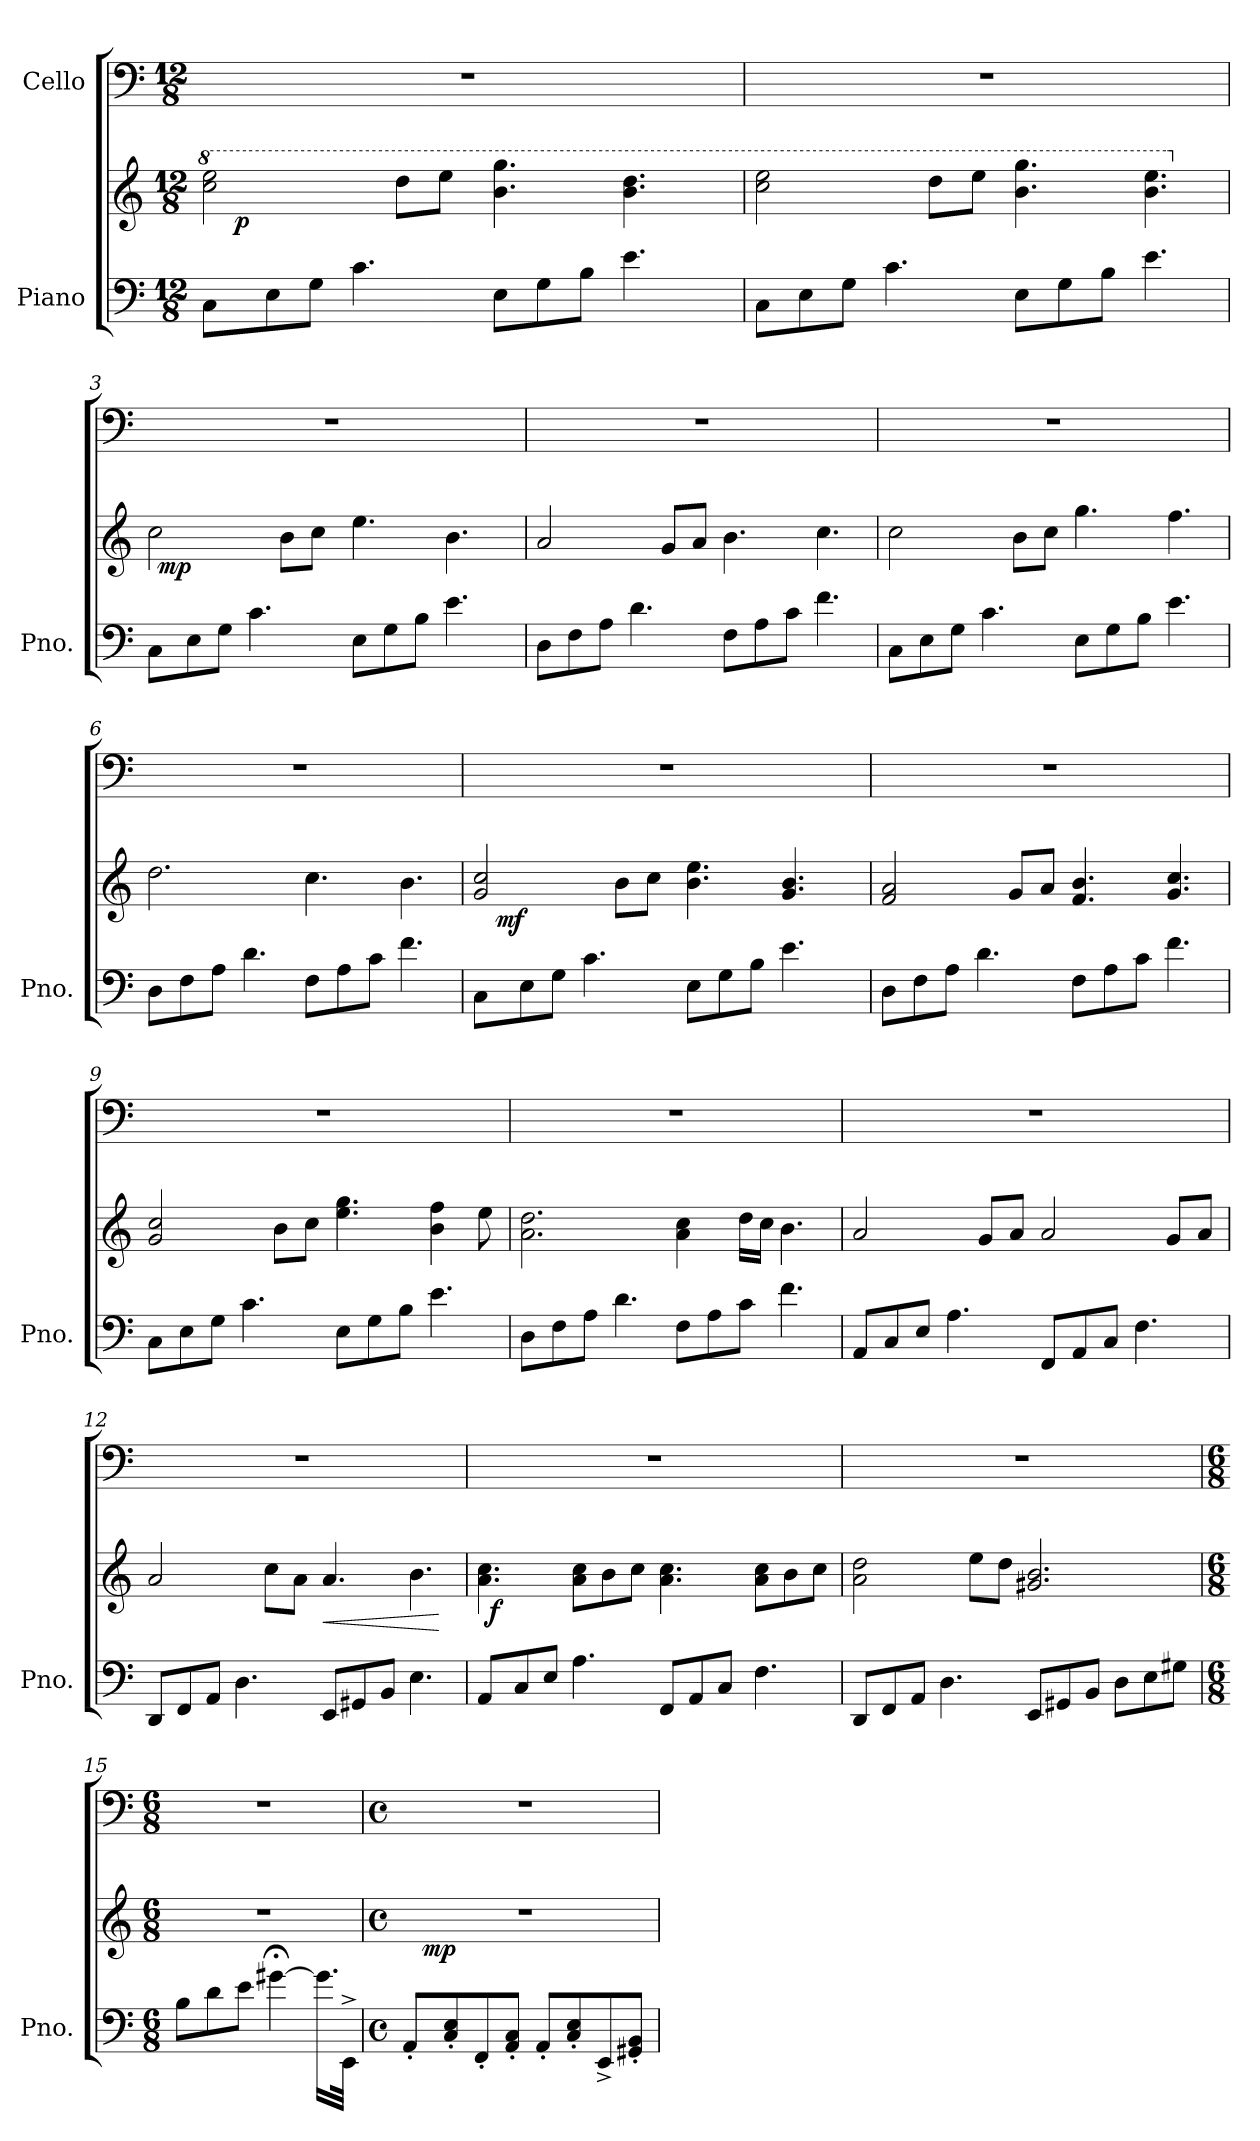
**kern	**kern	**dynam	**kern
*part2	*part2	*part2	*part1
*staff3	*staff2	*staff2/3	*staff1
*I"Piano	*	*	*I"Cello
*I'Pno.	*	*	*
*clefF4	*clefG2	*	*clefF4
*k[]	*k[]	*	*k[]
*C:	*C:	*	*C:
*M12/8	*M12/8	*	*M12/8
*MM65	*MM65	*	*MM65
*	*8va	*	*
=1	=1	=1	=1
*	*^	*	*
8C\L	2ccc\ 2eee\	24ryy	.	1.r
.	.	96ryy	.	.
!	!	!	!LO:DY:b	!
.	.	3%2ryy	p	.
8E\	.	.	.	.
8G\J	.	.	.	.
4.c\	.	.	.	.
.	8ddd\L	.	.	.
.	8eee\J	.	.	.
.	.	3%2ryy	.	.
8E\L	4.bb\ 4.ggg\	.	.	.
8G\	.	.	.	.
8B\J	.	.	.	.
4.e\	4.bb\ 4.ddd\	.	.	.
.	.	12ryy	.	.
.	.	48.ryy	.	.
*	*v	*v	*	*
=2	=2	=2	=2
8C\L	2ccc\ 2eee\	.	1.r
8E\	.	.	.
8G\J	.	.	.
4.c\	.	.	.
.	8ddd\L	.	.
.	8eee\J	.	.
8E\L	4.bb\ 4.ggg\	.	.
8G\	.	.	.
8B\J	.	.	.
4.e\	4.bb\ 4.eee\	.	.
=3	=3	=3	=3
*	*X8va	*	*
*	*^	*	*
8C\L	2cc\	48ryy	.	1.r
!	!	!	!LO:DY:b	!
.	.	3%2ryy	mp	.
8E\	.	.	.	.
8G\J	.	.	.	.
4.c\	.	.	.	.
.	8b\L	.	.	.
.	8cc\J	.	.	.
.	.	3%2ryy	.	.
8E\L	4.ee\	.	.	.
8G\	.	.	.	.
8B\J	.	.	.	.
4.e\	4.b\	.	.	.
.	.	12..ryy	.	.
*	*v	*v	*	*
!!LO:LB:g=z
=4	=4	=4	=4
8D\L	2a/	.	1.r
8F\	.	.	.
8A\J	.	.	.
4.d\	.	.	.
.	8g/L	.	.
.	8a/J	.	.
8F\L	4.b\	.	.
8A\	.	.	.
8c\J	.	.	.
4.f\	4.cc\	.	.
=5	=5	=5	=5
8C\L	2cc\	.	1.r
8E\	.	.	.
8G\J	.	.	.
4.c\	.	.	.
.	8b\L	.	.
.	8cc\J	.	.
8E\L	4.gg\	.	.
8G\	.	.	.
8B\J	.	.	.
4.e\	4.ff\	.	.
=6	=6	=6	=6
8D\L	2.dd\	.	1.r
8F\	.	.	.
8A\J	.	.	.
4.d\	.	.	.
8F\L	4.cc\	.	.
8A\	.	.	.
8c\J	.	.	.
4.f\	4.b\	.	.
!!LO:LB:g=z
=7	=7	=7	=7
*	*^	*	*
8C\L	2g/ 2cc/	24ryy	.	1.r
.	.	96ryy	.	.
!	!	!	!LO:DY:b	!
.	.	3%2ryy	mf	.
8E\	.	.	.	.
8G\J	.	.	.	.
4.c\	.	.	.	.
.	8b\L	.	.	.
.	8cc\J	.	.	.
.	.	3%2ryy	.	.
8E\L	4.b\ 4.ee\	.	.	.
8G\	.	.	.	.
8B\J	.	.	.	.
4.e\	4.g/ 4.b/	.	.	.
.	.	12ryy	.	.
.	.	48.ryy	.	.
*	*v	*v	*	*
=8	=8	=8	=8
8D\L	2f/ 2a/	.	1.r
8F\	.	.	.
8A\J	.	.	.
4.d\	.	.	.
.	8g/L	.	.
.	8a/J	.	.
8F\L	4.f/ 4.b/	.	.
8A\	.	.	.
8c\J	.	.	.
4.f\	4.g/ 4.cc/	.	.
=9	=9	=9	=9
8C\L	2g/ 2cc/	.	1.r
8E\	.	.	.
8G\J	.	.	.
4.c\	.	.	.
.	8b\L	.	.
.	8cc\J	.	.
8E\L	4.ee\ 4.gg\	.	.
8G\	.	.	.
8B\J	.	.	.
4.e\	4b\ 4ff\	.	.
.	8ee\	.	.
!!LO:PB:g=z
=10	=10	=10	=10
8D\L	2.a\ 2.dd\	.	1.r
8F\	.	.	.
8A\J	.	.	.
4.d\	.	.	.
8F\L	4a\ 4cc\	.	.
8A\	.	.	.
8c\J	16dd\LL	.	.
.	16cc\JJ	.	.
4.f\	4.b\	.	.
=11	=11	=11	=11
8AA/L	2a/	.	1.r
8C/	.	.	.
8E/J	.	.	.
4.A\	.	.	.
.	8g/L	.	.
.	8a/J	.	.
8FF/L	2a/	.	.
8AA/	.	.	.
8C/J	.	.	.
4.F\	.	.	.
.	8g/L	.	.
.	8a/J	.	.
=12	=12	=12	=12
8DD/L	2a/	.	1.r
8FF/	.	.	.
8AA/J	.	.	.
4.D\	.	.	.
.	8cc\L	.	.
.	8a\J	.	.
!	!	!LO:HP:b	!
8EE/L	4.a/	<	.
8GG#X/	.	.	.
8BB/J	.	.	.
4.E\	4.b\	.	.
.	.	[	.
!!LO:LB:g=z
=13	=13	=13	=13
*	*^	*	*
8AA/L	4.a\ 4.cc\	32ryy	.	1.r
!	!	!	!LO:DY:b	!
.	.	1ryy	f	.
8C/	.	.	.	.
8E/J	.	.	.	.
4.A\	8a\ 8cc\L	.	.	.
.	8b\	.	.	.
.	8cc\J	.	.	.
8FF/L	4.a\ 4.cc\	.	.	.
8AA/	.	.	.	.
8C/J	.	.	.	.
.	.	4...ryy	.	.
4.F\	8a\ 8cc\L	.	.	.
.	8b\	.	.	.
.	8cc\J	.	.	.
*	*v	*v	*	*
=14	=14	=14	=14
8DD/L	2a\ 2dd\	.	1.r
8FF/	.	.	.
8AA/J	.	.	.
4.D\	.	.	.
.	8ee\L	.	.
.	8dd\J	.	.
8EE/L	2.g#X/ 2.b/	.	.
8GG#X/	.	.	.
8BB/J	.	.	.
8D\L	.	.	.
8E\	.	.	.
8G#X\J	.	.	.
=15	=15	=15	=15
*M6/8	*M6/8	*	*M6/8
8B\L	2.r	.	2.r
8d\	.	.	.
8e\J	.	.	.
[4g#X;<\	.	.	.
16.g#\LL]	.	.	.
32EE^>\JJk	.	.	.
!!LO:LB:g=z
=16	=16	=16	=16
*M4/4	*M4/4	*	*M4/4
*met(c)	*met(c)	*	*met(c)
*	*^	*	*
8AA'</L	1r	16ryy	.	1r
!	!	!	!LO:DY:b	!
.	.	2...ryy	mp	.
8C/'< 8E/'<	.	.	.	.
8FF'</	.	.	.	.
8AA/'< 8C/'<J	.	.	.	.
8AA'</L	.	.	.	.
8C/'< 8E/'<	.	.	.	.
8EE^</	.	.	.	.
8GG#X/'< 8BB/'<J	.	.	.	.
*	*v	*v	*	*
=	=	=	=
*-	*-	*-	*-
